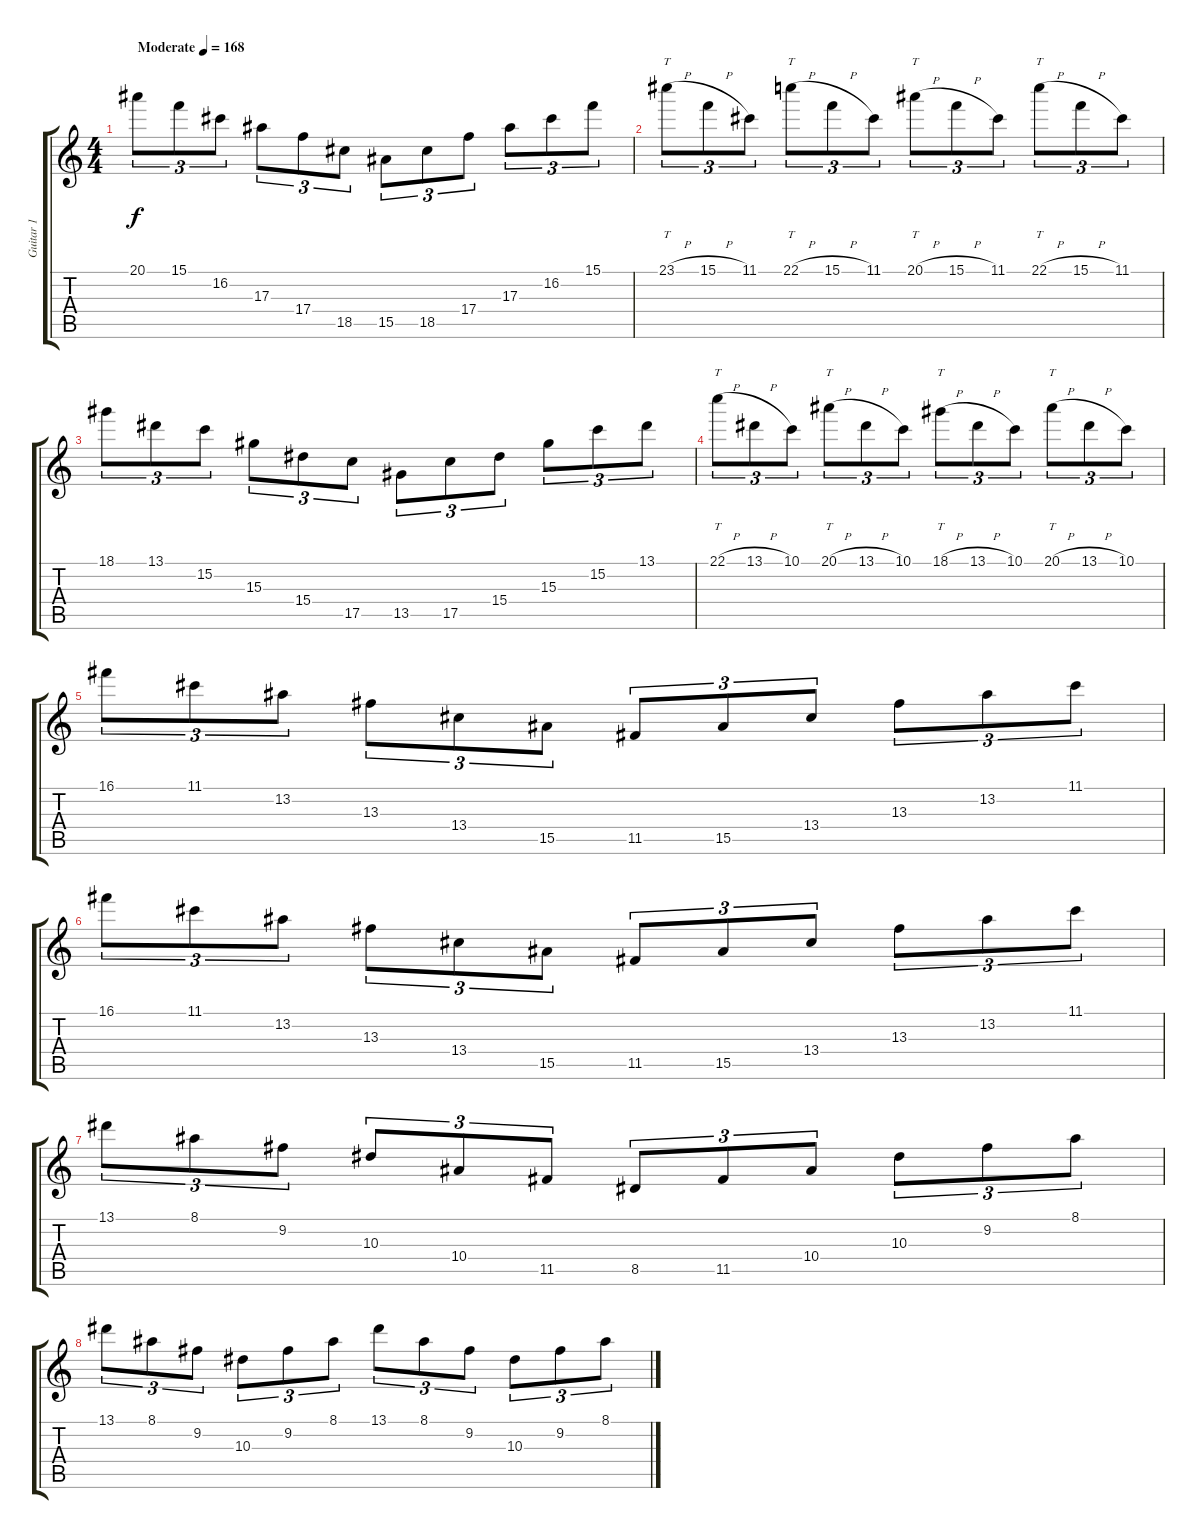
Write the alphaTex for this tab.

\track ("Guitar 1" "Guitar 1") {instrument distortionguitar}
\staff {score tabs}
\tuning (D4 A3 F3 C3 G2 C2) {hide}
\ts (4 4)
\tempo (168 "Moderate")
\clef g2
\ks c
20.1.8{tu (3 2) dy f instrument distortionguitar} 15.1.8{tu (3 2)} 16.2.8{tu (3 2)} 17.3.8{tu (3 2)} 17.4.8{tu (3 2)} 18.5.8{tu (3 2)} 15.5.8{tu (3 2)} 18.5.8{tu (3 2)} 17.4.8{tu (3 2)} 17.3.8{tu (3 2)} 16.2.8{tu (3 2)} 15.1.8{tu (3 2)} |
23.1{h}.8{tt tu (3 2)} 15.1{h}.8{tu (3 2)} 11.1.8{tu (3 2)} 22.1{h}.8{tt tu (3 2)} 15.1{h}.8{tu (3 2)} 11.1.8{tu (3 2)} 20.1{h}.8{tt tu (3 2)} 15.1{h}.8{tu (3 2)} 11.1.8{tu (3 2)} 22.1{h}.8{tt tu (3 2)} 15.1{h}.8{tu (3 2)} 11.1.8{tu (3 2)} |
18.1.8{tu (3 2)} 13.1.8{tu (3 2)} 15.2.8{tu (3 2)} 15.3.8{tu (3 2)} 15.4.8{tu (3 2)} 17.5.8{tu (3 2)} 13.5.8{tu (3 2)} 17.5.8{tu (3 2)} 15.4.8{tu (3 2)} 15.3.8{tu (3 2)} 15.2.8{tu (3 2)} 13.1.8{tu (3 2)} |
22.1{h}.8{tt tu (3 2)} 13.1{h}.8{tu (3 2)} 10.1.8{tu (3 2)} 20.1{h}.8{tt tu (3 2)} 13.1{h}.8{tu (3 2)} 10.1.8{tu (3 2)} 18.1{h}.8{tt tu (3 2)} 13.1{h}.8{tu (3 2)} 10.1.8{tu (3 2)} 20.1{h}.8{tt tu (3 2)} 13.1{h}.8{tu (3 2)} 10.1.8{tu (3 2)} |
16.1.8{tu (3 2)} 11.1.8{tu (3 2)} 13.2.8{tu (3 2)} 13.3.8{tu (3 2)} 13.4.8{tu (3 2)} 15.5.8{tu (3 2)} 11.5.8{tu (3 2)} 15.5.8{tu (3 2)} 13.4.8{tu (3 2)} 13.3.8{tu (3 2)} 13.2.8{tu (3 2)} 11.1.8{tu (3 2)} |
16.1.8{tu (3 2)} 11.1.8{tu (3 2)} 13.2.8{tu (3 2)} 13.3.8{tu (3 2)} 13.4.8{tu (3 2)} 15.5.8{tu (3 2)} 11.5.8{tu (3 2)} 15.5.8{tu (3 2)} 13.4.8{tu (3 2)} 13.3.8{tu (3 2)} 13.2.8{tu (3 2)} 11.1.8{tu (3 2)} |
13.1.8{tu (3 2)} 8.1.8{tu (3 2)} 9.2.8{tu (3 2)} 10.3.8{tu (3 2)} 10.4.8{tu (3 2)} 11.5.8{tu (3 2)} 8.5.8{tu (3 2)} 11.5.8{tu (3 2)} 10.4.8{tu (3 2)} 10.3.8{tu (3 2)} 9.2.8{tu (3 2)} 8.1.8{tu (3 2)} |
13.1.8{tu (3 2)} 8.1.8{tu (3 2)} 9.2.8{tu (3 2)} 10.3.8{tu (3 2)} 9.2.8{tu (3 2)} 8.1.8{tu (3 2)} 13.1.8{tu (3 2)} 8.1.8{tu (3 2)} 9.2.8{tu (3 2)} 10.3.8{tu (3 2)} 9.2.8{tu (3 2)} 8.1.8{tu (3 2)}
